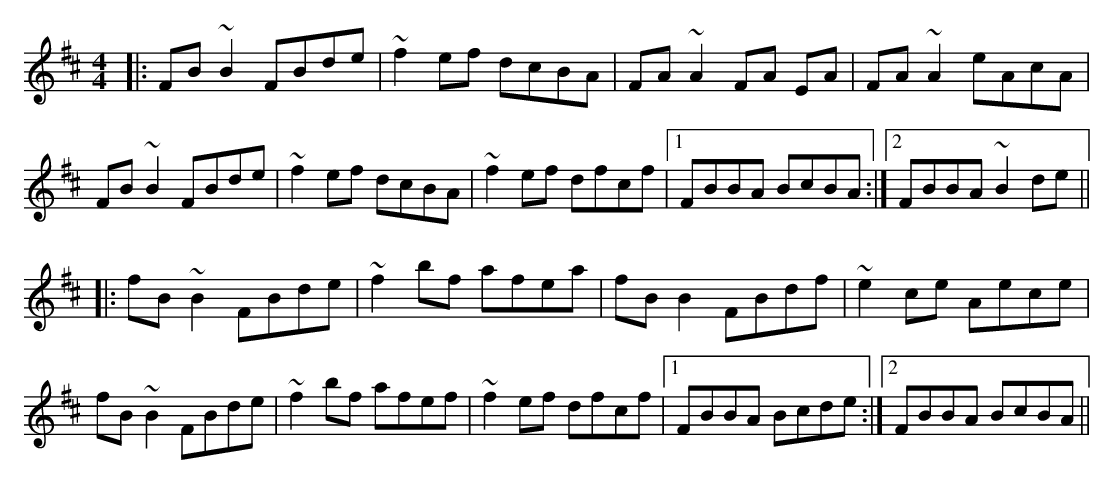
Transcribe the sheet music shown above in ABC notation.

X:1
M:4/4
K:Bmin
|:FB~B2 FBde|~f2 ef dcBA|FA~A2 FA EA|FA ~A2 eAcA|
FB~B2 FBde|~f2ef dcBA|~f2 ef dfcf|1 FBBA BcBA:|2 FBBA ~B2de||
|:fB ~B2 FBde|~f2 bf afea|fB B2 FBdf|~e2ce Aece|
fB ~B2 FBde|~f2 bf afef|~f2 ef dfcf|1 FBBA Bcde:|2 FBBA BcBA||
